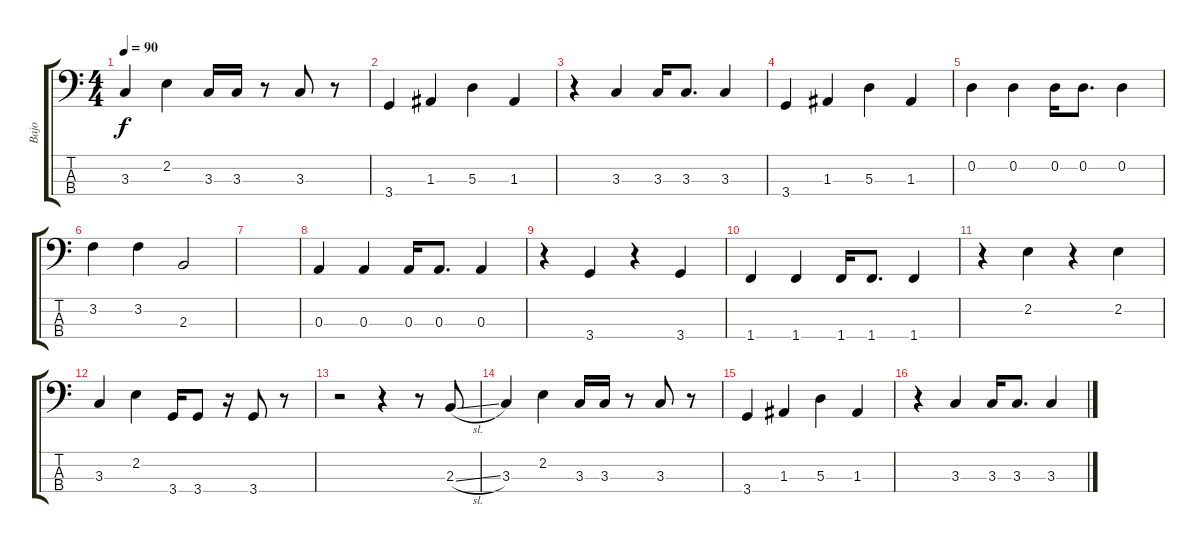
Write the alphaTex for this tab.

\track ("Bajo" "Bajo") {instrument electricbasspick}
\staff {score tabs}
\tuning (G2 D2 A1 E1) {hide}
\ts (4 4)
\tempo 90
\clef f4
\ks c
3.3.4{dy f} 2.2.4 3.3.16 3.3.16 r.8 3.3.8 r.8 |
3.4.4 1.3.4 5.3.4 1.3.4 |
r.4 3.3.4 3.3.16 3.3.8{d} 3.3.4 |
3.4.4 1.3.4 5.3.4 1.3.4 |
0.2.4 0.2.4 0.2.16 0.2.8{d} 0.2.4 |
3.2.4 3.2.4 2.3.2 |
|
0.3.4 0.3.4 0.3.16 0.3.8{d} 0.3.4 |
r.4 3.4.4 r.4 3.4.4 |
1.4.4 1.4.4 1.4.16 1.4.8{d} 1.4.4 |
r.4 2.2.4 r.4 2.2.4 |
3.3.4 2.2.4 3.4.16 3.4.8 r.16 3.4.8 r.8 |
r.2 r.4 r.8 2.3{sl}.8 |
3.3.4 2.2.4 3.3.16 3.3.16 r.8 3.3.8 r.8 |
3.4.4 1.3.4 5.3.4 1.3.4 |
r.4 3.3.4 3.3.16 3.3.8{d} 3.3.4
